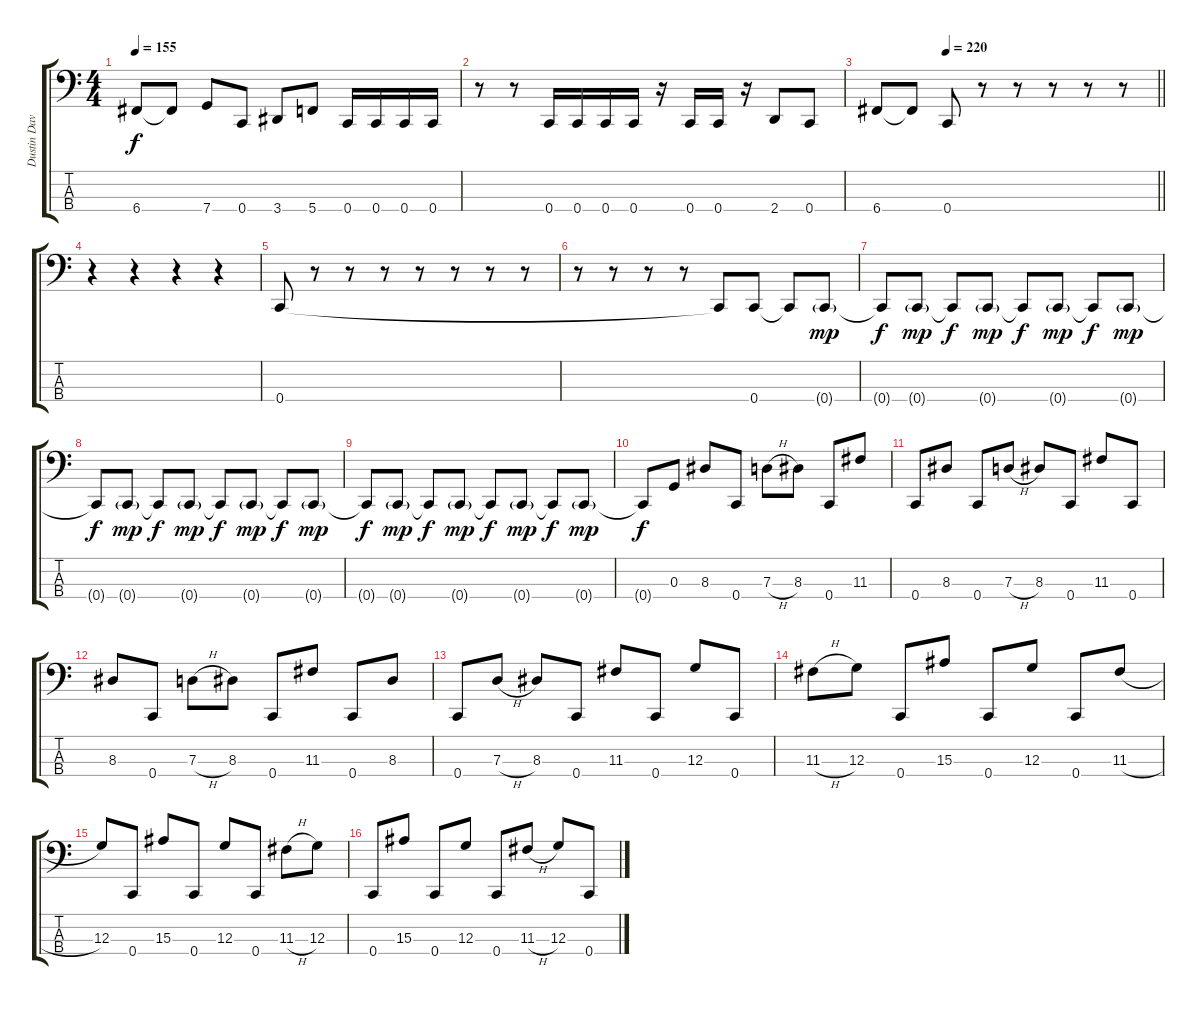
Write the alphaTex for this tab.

\track ("Dustin Davidson (Bass)" "Dustin Dav") {instrument electricbasspick}
\staff {score tabs}
\tuning (F2 C2 G1 C1) {hide}
\ts (4 4)
\tempo 155
\clef f4
\ks c
6.4.8{dy f} 6.4{t}.8 7.4.8 0.4.8 3.4.8 5.4.8 0.4.16 0.4.16 0.4.16 0.4.16 |
r.8 r.8 0.4.16 0.4.16 0.4.16 0.4.16 r.16 0.4.16 0.4.16 r.16 2.4.8 0.4.8 |
\tempo (220 0.25)
\barLineRight lightlight
6.4.8 6.4{t}.8 0.4.8 r.8 r.8 r.8 r.8 r.8 |
r.4 r.4 r.4 r.4 |
0.4.8 r.8 r.8 r.8 r.8 r.8 r.8 r.8 |
r.8 r.8 r.8 r.8 0.4{t}.8 0.4.8 0.4{t}.8 0.4{g}.8{dy mp} |
0.4{t}.8{dy f} 0.4{g}.8{dy mp} 0.4{t}.8{dy f} 0.4{g}.8{dy mp} 0.4{t}.8{dy f} 0.4{g}.8{dy mp} 0.4{t}.8{dy f} 0.4{g}.8{dy mp} |
0.4{t}.8{dy f} 0.4{g}.8{dy mp} 0.4{t}.8{dy f} 0.4{g}.8{dy mp} 0.4{t}.8{dy f} 0.4{g}.8{dy mp} 0.4{t}.8{dy f} 0.4{g}.8{dy mp} |
0.4{t}.8{dy f} 0.4{g}.8{dy mp} 0.4{t}.8{dy f} 0.4{g}.8{dy mp} 0.4{t}.8{dy f} 0.4{g}.8{dy mp} 0.4{t}.8{dy f} 0.4{g}.8{dy mp} |
0.4{t}.8{dy f} 0.3.8 8.3.8 0.4.8 7.3{h}.8 8.3.8 0.4.8 11.3.8 |
0.4.8 8.3.8 0.4.8 7.3{h}.8 8.3.8 0.4.8 11.3.8 0.4.8 |
8.3.8 0.4.8 7.3{h}.8 8.3.8 0.4.8 11.3.8 0.4.8 8.3.8 |
0.4.8 7.3{h}.8 8.3.8 0.4.8 11.3.8 0.4.8 12.3.8 0.4.8 |
11.3{h}.8 12.3.8 0.4.8 15.3.8 0.4.8 12.3.8 0.4.8 11.3{h}.8 |
12.3.8 0.4.8 15.3.8 0.4.8 12.3.8 0.4.8 11.3{h}.8 12.3.8 |
0.4.8 15.3.8 0.4.8 12.3.8 0.4.8 11.3{h}.8 12.3.8 0.4.8
